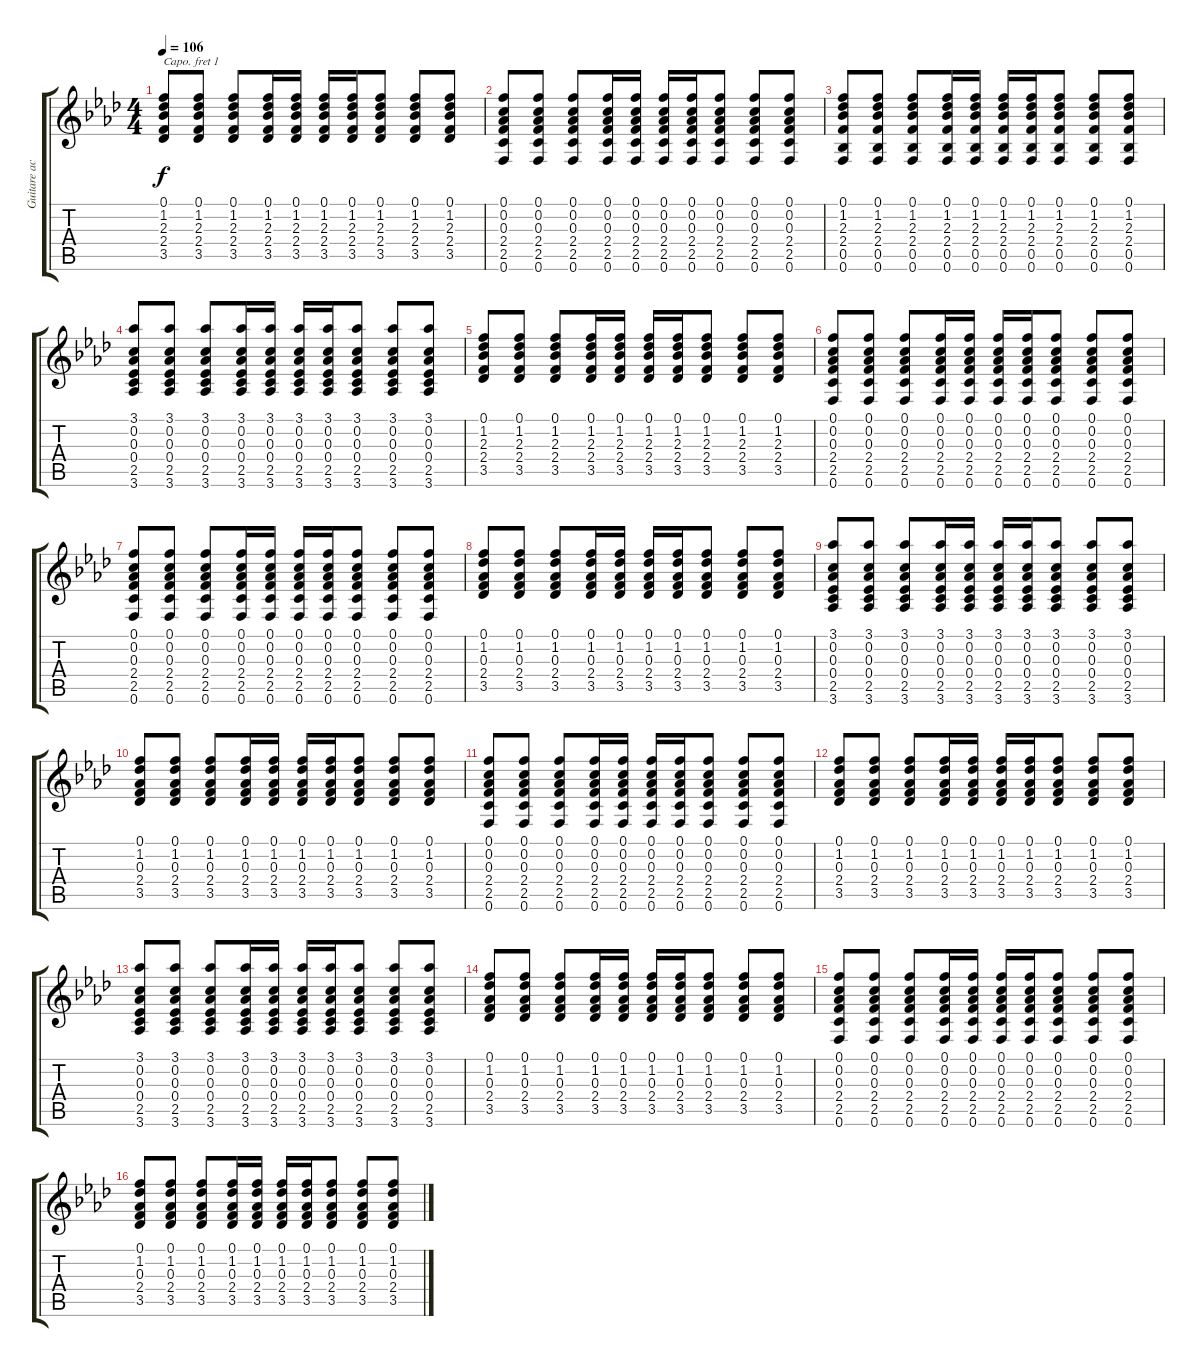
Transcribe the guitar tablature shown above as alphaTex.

\track ("Guitare acoustique" "Guitare ac") {instrument electricguitarmuted}
\staff {score tabs}
\capo 1
\tuning (E4 B3 G3 D3 A2 E2) {hide}
\ts (4 4)
\tempo 106
\clef g2
\ks ab
(0.1 1.2 2.3 2.4 3.5).8{dy f} (0.1 1.2 2.3 2.4 3.5).8 (0.1 1.2 2.3 2.4 3.5).8 (0.1 1.2 2.3 2.4 3.5).16 (0.1 1.2 2.3 2.4 3.5).16 (0.1 1.2 2.3 2.4 3.5).16 (0.1 1.2 2.3 2.4 3.5).16 (0.1 1.2 2.3 2.4 3.5).8 (0.1 1.2 2.3 2.4 3.5).8 (0.1 1.2 2.3 2.4 3.5).8 |
(0.1 0.2 0.3 2.4 2.5 0.6).8 (0.1 0.2 0.3 2.4 2.5 0.6).8 (0.1 0.2 0.3 2.4 2.5 0.6).8 (0.1 0.2 0.3 2.4 2.5 0.6).16 (0.1 0.2 0.3 2.4 2.5 0.6).16 (0.1 0.2 0.3 2.4 2.5 0.6).16 (0.1 0.2 0.3 2.4 2.5 0.6).16 (0.1 0.2 0.3 2.4 2.5 0.6).8 (0.1 0.2 0.3 2.4 2.5 0.6).8 (0.1 0.2 0.3 2.4 2.5 0.6).8 |
(0.1 1.2 2.3 2.4 0.5 0.6).8 (0.1 1.2 2.3 2.4 0.5 0.6).8 (0.1 1.2 2.3 2.4 0.5 0.6).8 (0.1 1.2 2.3 2.4 0.5 0.6).16 (0.1 1.2 2.3 2.4 0.5 0.6).16 (0.1 1.2 2.3 2.4 0.5 0.6).16 (0.1 1.2 2.3 2.4 0.5 0.6).16 (0.1 1.2 2.3 2.4 0.5 0.6).8 (0.1 1.2 2.3 2.4 0.5 0.6).8 (0.1 1.2 2.3 2.4 0.5 0.6).8 |
(3.1 0.2 0.3 0.4 2.5 3.6).8 (3.1 0.2 0.3 0.4 2.5 3.6).8 (3.1 0.2 0.3 0.4 2.5 3.6).8 (3.1 0.2 0.3 0.4 2.5 3.6).16 (3.1 0.2 0.3 0.4 2.5 3.6).16 (3.1 0.2 0.3 0.4 2.5 3.6).16 (3.1 0.2 0.3 0.4 2.5 3.6).16 (3.1 0.2 0.3 0.4 2.5 3.6).8 (3.1 0.2 0.3 0.4 2.5 3.6).8 (3.1 0.2 0.3 0.4 2.5 3.6).8 |
(0.1 1.2 2.3 2.4 3.5).8 (0.1 1.2 2.3 2.4 3.5).8 (0.1 1.2 2.3 2.4 3.5).8 (0.1 1.2 2.3 2.4 3.5).16 (0.1 1.2 2.3 2.4 3.5).16 (0.1 1.2 2.3 2.4 3.5).16 (0.1 1.2 2.3 2.4 3.5).16 (0.1 1.2 2.3 2.4 3.5).8 (0.1 1.2 2.3 2.4 3.5).8 (0.1 1.2 2.3 2.4 3.5).8 |
(0.1 0.2 0.3 2.4 2.5 0.6).8 (0.1 0.2 0.3 2.4 2.5 0.6).8 (0.1 0.2 0.3 2.4 2.5 0.6).8 (0.1 0.2 0.3 2.4 2.5 0.6).16 (0.1 0.2 0.3 2.4 2.5 0.6).16 (0.1 0.2 0.3 2.4 2.5 0.6).16 (0.1 0.2 0.3 2.4 2.5 0.6).16 (0.1 0.2 0.3 2.4 2.5 0.6).8 (0.1 0.2 0.3 2.4 2.5 0.6).8 (0.1 0.2 0.3 2.4 2.5 0.6).8 |
(0.1 0.2 0.3 2.4 2.5 0.6).8 (0.1 0.2 0.3 2.4 2.5 0.6).8 (0.1 0.2 0.3 2.4 2.5 0.6).8 (0.1 0.2 0.3 2.4 2.5 0.6).16 (0.1 0.2 0.3 2.4 2.5 0.6).16 (0.1 0.2 0.3 2.4 2.5 0.6).16 (0.1 0.2 0.3 2.4 2.5 0.6).16 (0.1 0.2 0.3 2.4 2.5 0.6).8 (0.1 0.2 0.3 2.4 2.5 0.6).8 (0.1 0.2 0.3 2.4 2.5 0.6).8 |
(0.1 1.2 0.3 2.4 3.5).8 (0.1 1.2 0.3 2.4 3.5).8 (0.1 1.2 0.3 2.4 3.5).8 (0.1 1.2 0.3 2.4 3.5).16 (0.1 1.2 0.3 2.4 3.5).16 (0.1 1.2 0.3 2.4 3.5).16 (0.1 1.2 0.3 2.4 3.5).16 (0.1 1.2 0.3 2.4 3.5).8 (0.1 1.2 0.3 2.4 3.5).8 (0.1 1.2 0.3 2.4 3.5).8 |
(3.1 0.2 0.3 0.4 2.5 3.6).8 (3.1 0.2 0.3 0.4 2.5 3.6).8 (3.1 0.2 0.3 0.4 2.5 3.6).8 (3.1 0.2 0.3 0.4 2.5 3.6).16 (3.1 0.2 0.3 0.4 2.5 3.6).16 (3.1 0.2 0.3 0.4 2.5 3.6).16 (3.1 0.2 0.3 0.4 2.5 3.6).16 (3.1 0.2 0.3 0.4 2.5 3.6).8 (3.1 0.2 0.3 0.4 2.5 3.6).8 (3.1 0.2 0.3 0.4 2.5 3.6).8 |
(0.1 1.2 0.3 2.4 3.5).8 (0.1 1.2 0.3 2.4 3.5).8 (0.1 1.2 0.3 2.4 3.5).8 (0.1 1.2 0.3 2.4 3.5).16 (0.1 1.2 0.3 2.4 3.5).16 (0.1 1.2 0.3 2.4 3.5).16 (0.1 1.2 0.3 2.4 3.5).16 (0.1 1.2 0.3 2.4 3.5).8 (0.1 1.2 0.3 2.4 3.5).8 (0.1 1.2 0.3 2.4 3.5).8 |
(0.1 0.2 0.3 2.4 2.5 0.6).8 (0.1 0.2 0.3 2.4 2.5 0.6).8 (0.1 0.2 0.3 2.4 2.5 0.6).8 (0.1 0.2 0.3 2.4 2.5 0.6).16 (0.1 0.2 0.3 2.4 2.5 0.6).16 (0.1 0.2 0.3 2.4 2.5 0.6).16 (0.1 0.2 0.3 2.4 2.5 0.6).16 (0.1 0.2 0.3 2.4 2.5 0.6).8 (0.1 0.2 0.3 2.4 2.5 0.6).8 (0.1 0.2 0.3 2.4 2.5 0.6).8 |
(0.1 1.2 0.3 2.4 3.5).8 (0.1 1.2 0.3 2.4 3.5).8 (0.1 1.2 0.3 2.4 3.5).8 (0.1 1.2 0.3 2.4 3.5).16 (0.1 1.2 0.3 2.4 3.5).16 (0.1 1.2 0.3 2.4 3.5).16 (0.1 1.2 0.3 2.4 3.5).16 (0.1 1.2 0.3 2.4 3.5).8 (0.1 1.2 0.3 2.4 3.5).8 (0.1 1.2 0.3 2.4 3.5).8 |
(3.1 0.2 0.3 0.4 2.5 3.6).8 (3.1 0.2 0.3 0.4 2.5 3.6).8 (3.1 0.2 0.3 0.4 2.5 3.6).8 (3.1 0.2 0.3 0.4 2.5 3.6).16 (3.1 0.2 0.3 0.4 2.5 3.6).16 (3.1 0.2 0.3 0.4 2.5 3.6).16 (3.1 0.2 0.3 0.4 2.5 3.6).16 (3.1 0.2 0.3 0.4 2.5 3.6).8 (3.1 0.2 0.3 0.4 2.5 3.6).8 (3.1 0.2 0.3 0.4 2.5 3.6).8 |
(0.1 1.2 0.3 2.4 3.5).8 (0.1 1.2 0.3 2.4 3.5).8 (0.1 1.2 0.3 2.4 3.5).8 (0.1 1.2 0.3 2.4 3.5).16 (0.1 1.2 0.3 2.4 3.5).16 (0.1 1.2 0.3 2.4 3.5).16 (0.1 1.2 0.3 2.4 3.5).16 (0.1 1.2 0.3 2.4 3.5).8 (0.1 1.2 0.3 2.4 3.5).8 (0.1 1.2 0.3 2.4 3.5).8 |
(0.1 0.2 0.3 2.4 2.5 0.6).8 (0.1 0.2 0.3 2.4 2.5 0.6).8 (0.1 0.2 0.3 2.4 2.5 0.6).8 (0.1 0.2 0.3 2.4 2.5 0.6).16 (0.1 0.2 0.3 2.4 2.5 0.6).16 (0.1 0.2 0.3 2.4 2.5 0.6).16 (0.1 0.2 0.3 2.4 2.5 0.6).16 (0.1 0.2 0.3 2.4 2.5 0.6).8 (0.1 0.2 0.3 2.4 2.5 0.6).8 (0.1 0.2 0.3 2.4 2.5 0.6).8 |
(0.1 1.2 0.3 2.4 3.5).8 (0.1 1.2 0.3 2.4 3.5).8 (0.1 1.2 0.3 2.4 3.5).8 (0.1 1.2 0.3 2.4 3.5).16 (0.1 1.2 0.3 2.4 3.5).16 (0.1 1.2 0.3 2.4 3.5).16 (0.1 1.2 0.3 2.4 3.5).16 (0.1 1.2 0.3 2.4 3.5).8 (0.1 1.2 0.3 2.4 3.5).8 (0.1 1.2 0.3 2.4 3.5).8
